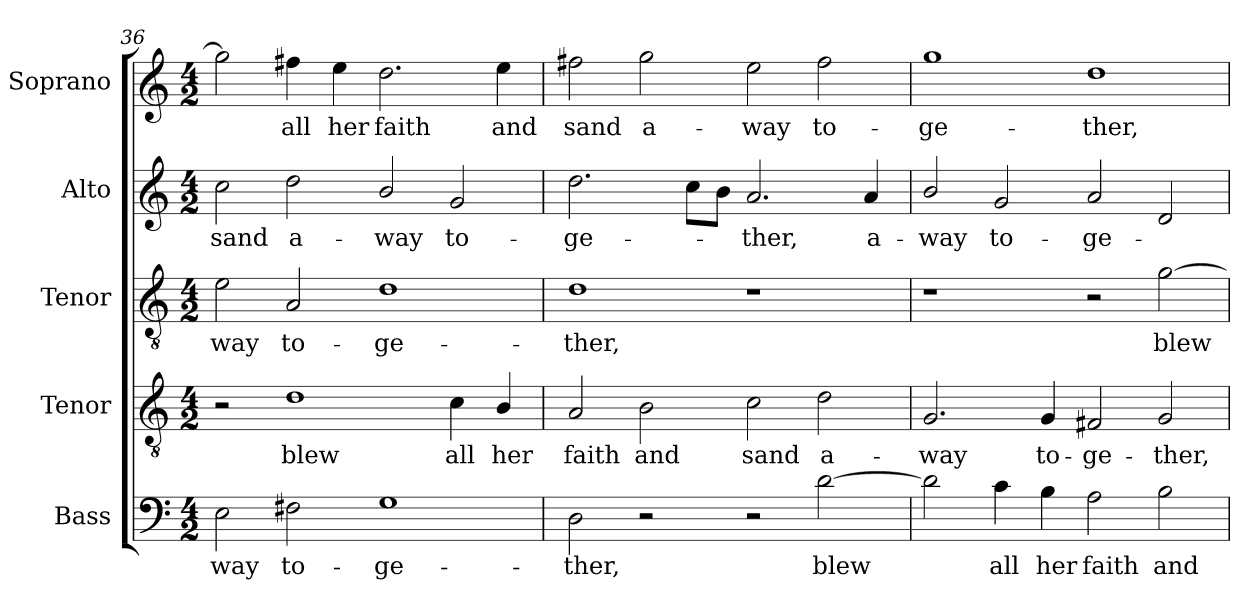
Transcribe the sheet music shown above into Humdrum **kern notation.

**kern	**text	**kern	**text	**kern	**text	**kern	**text	**kern	**text
*part5	*part5	*part4	*part4	*part3	*part3	*part2	*part2	*part1	*part1
*staff5	*staff5	*staff4	*staff4	*staff3	*staff3	*staff2	*staff2	*staff1	*staff1
*I"Bass	*	*I"Tenor	*	*I"Tenor	*	*I"Alto	*	*I"Soprano	*
*I'B.	*	*I'T.	*	*I'T.	*	*I'A.	*	*I'S.	*
*clefF4	*	*clefGv2	*	*clefGv2	*	*clefG2	*	*clefG2	*
*	*	*ITrd7c12	*	*ITrd7c12	*	*	*	*	*
*k[]	*	*k[]	*	*k[]	*	*k[]	*	*k[]	*
*C:	*	*C:	*	*C:	*	*C:	*	*C:	*
*M4/2	*	*M4/2	*	*M4/2	*	*M4/2	*	*M4/2	*
=36	=36	=36	=36	=36	=36	=36	=36	=36	=36
!	!LO:LY:b:color=#000000	!	!	!	!	!	!	!	!
!	!	!	!	!	!LO:LY:b:color=#000000	!	!	!	!
!	!	!	!	!	!	!	!LO:LY:b:color=#000000	!	!
2Ei\	-way	2r	.	2Ei\	-way	2cci\	sand	2ggi\]	.
!	!LO:LY:b:color=#000000	!	!	!	!	!	!	!	!
!	!	!	!LO:LY:b:color=#000000	!	!	!	!	!	!
!	!	!	!	!	!LO:LY:b:color=#000000	!	!	!	!
!	!	!	!	!	!	!	!LO:LY:b:color=#000000	!	!
!	!	!	!	!	!	!	!	!	!LO:LY:b:color=#000000
2F#Xi\	to-	1Di	blew	2AAi/	to-	2ddi\	a-	4ff#Xi\	all
!	!	!	!	!	!	!	!	!	!LO:LY:b:color=#000000
.	.	.	.	.	.	.	.	4eei\	her
!	!LO:LY:b:color=#000000	!	!	!	!	!	!	!	!
!	!	!	!	!	!LO:LY:b:color=#000000	!	!	!	!
!	!	!	!	!	!	!	!LO:LY:b:color=#000000	!	!
!	!	!	!	!	!	!	!	!	!LO:LY:b:color=#000000
1Gi	-ge-	.	.	1Di	-ge-	2bi/	-way	2.ddi\	faith
!	!	!	!LO:LY:b:color=#000000	!	!	!	!	!	!
!	!	!	!	!	!	!	!LO:LY:b:color=#000000	!	!
.	.	4Ci\	all	.	.	2gi/	to-	.	.
!	!	!	!LO:LY:b:color=#000000	!	!	!	!	!	!
!	!	!	!	!	!	!	!	!	!LO:LY:b:color=#000000
.	.	4BBi/	her	.	.	.	.	4eei\	and
!!LO:LB:g=z
=37	=37	=37	=37	=37	=37	=37	=37	=37	=37
!	!LO:LY:b:color=#000000	!	!	!	!	!	!	!	!
!	!	!	!LO:LY:b:color=#000000	!	!	!	!	!	!
!	!	!	!	!	!LO:LY:b:color=#000000	!	!	!	!
!	!	!	!	!	!	!	!LO:LY:b:color=#000000	!	!
!	!	!	!	!	!	!	!	!	!LO:LY:b:color=#000000
2Di\	-ther,	2AAi/	faith	1Di	-ther,	2.ddi\	-ge-	2ff#Xi\	sand
!	!	!	!LO:LY:b:color=#000000	!	!	!	!	!	!
!	!	!	!	!	!	!	!	!	!LO:LY:b:color=#000000
2r	.	2BBi\	and	.	.	.	.	2ggi\	a-
.	.	.	.	.	.	8cci\L	.	.	.
.	.	.	.	.	.	8bi\J	.	.	.
!	!	!	!LO:LY:b:color=#000000	!	!	!	!	!	!
!	!	!	!	!	!	!	!LO:LY:b:color=#000000	!	!
!	!	!	!	!	!	!	!	!	!LO:LY:b:color=#000000
2r	.	2Ci\	sand	1r	.	2.ai/	-ther,	2eei\	-way
!	!LO:LY:b:color=#000000	!	!	!	!	!	!	!	!
!	!	!	!LO:LY:b:color=#000000	!	!	!	!	!	!
!	!	!	!	!	!	!	!	!	!LO:LY:b:color=#000000
[2di\	blew	2Di\	a-	.	.	.	.	2ff#i\	to-
!	!	!	!	!	!	!	!LO:LY:b:color=#000000	!	!
.	.	.	.	.	.	4ai/	a-	.	.
=38	=38	=38	=38	=38	=38	=38	=38	=38	=38
!	!	!	!LO:LY:b:color=#000000	!	!	!	!	!	!
!	!	!	!	!	!	!	!LO:LY:b:color=#000000	!	!
!	!	!	!	!	!	!	!	!	!LO:LY:b:color=#000000
2di\]	.	2.GGi/	-way	1r	.	2bi/	-way	1ggi	-ge-
!	!LO:LY:b:color=#000000	!	!	!	!	!	!	!	!
!	!	!	!	!	!	!	!LO:LY:b:color=#000000	!	!
4ci\	all	.	.	.	.	2gi/	to-	.	.
!	!LO:LY:b:color=#000000	!	!	!	!	!	!	!	!
!	!	!	!LO:LY:b:color=#000000	!	!	!	!	!	!
4Bi\	her	4GGi/	to-	.	.	.	.	.	.
!	!LO:LY:b:color=#000000	!	!	!	!	!	!	!	!
!	!	!	!LO:LY:b:color=#000000	!	!	!	!	!	!
!	!	!	!	!	!	!	!LO:LY:b:color=#000000	!	!
!	!	!	!	!	!	!	!	!	!LO:LY:b:color=#000000
2Ai\	faith	2FF#Xi/	-ge-	2r	.	2ai/	-ge-	1ddi	-ther,
!	!LO:LY:b:color=#000000	!	!	!	!	!	!	!	!
!	!	!	!LO:LY:b:color=#000000	!	!	!	!	!	!
!	!	!	!	!	!LO:LY:b:color=#000000	!	!	!	!
2Bi\	and	2GGi/	-ther,	[2Gi\	blew	2di/	.	.	.
=	=	=	=	=	=	=	=	=	=
*-	*-	*-	*-	*-	*-	*-	*-	*-	*-
